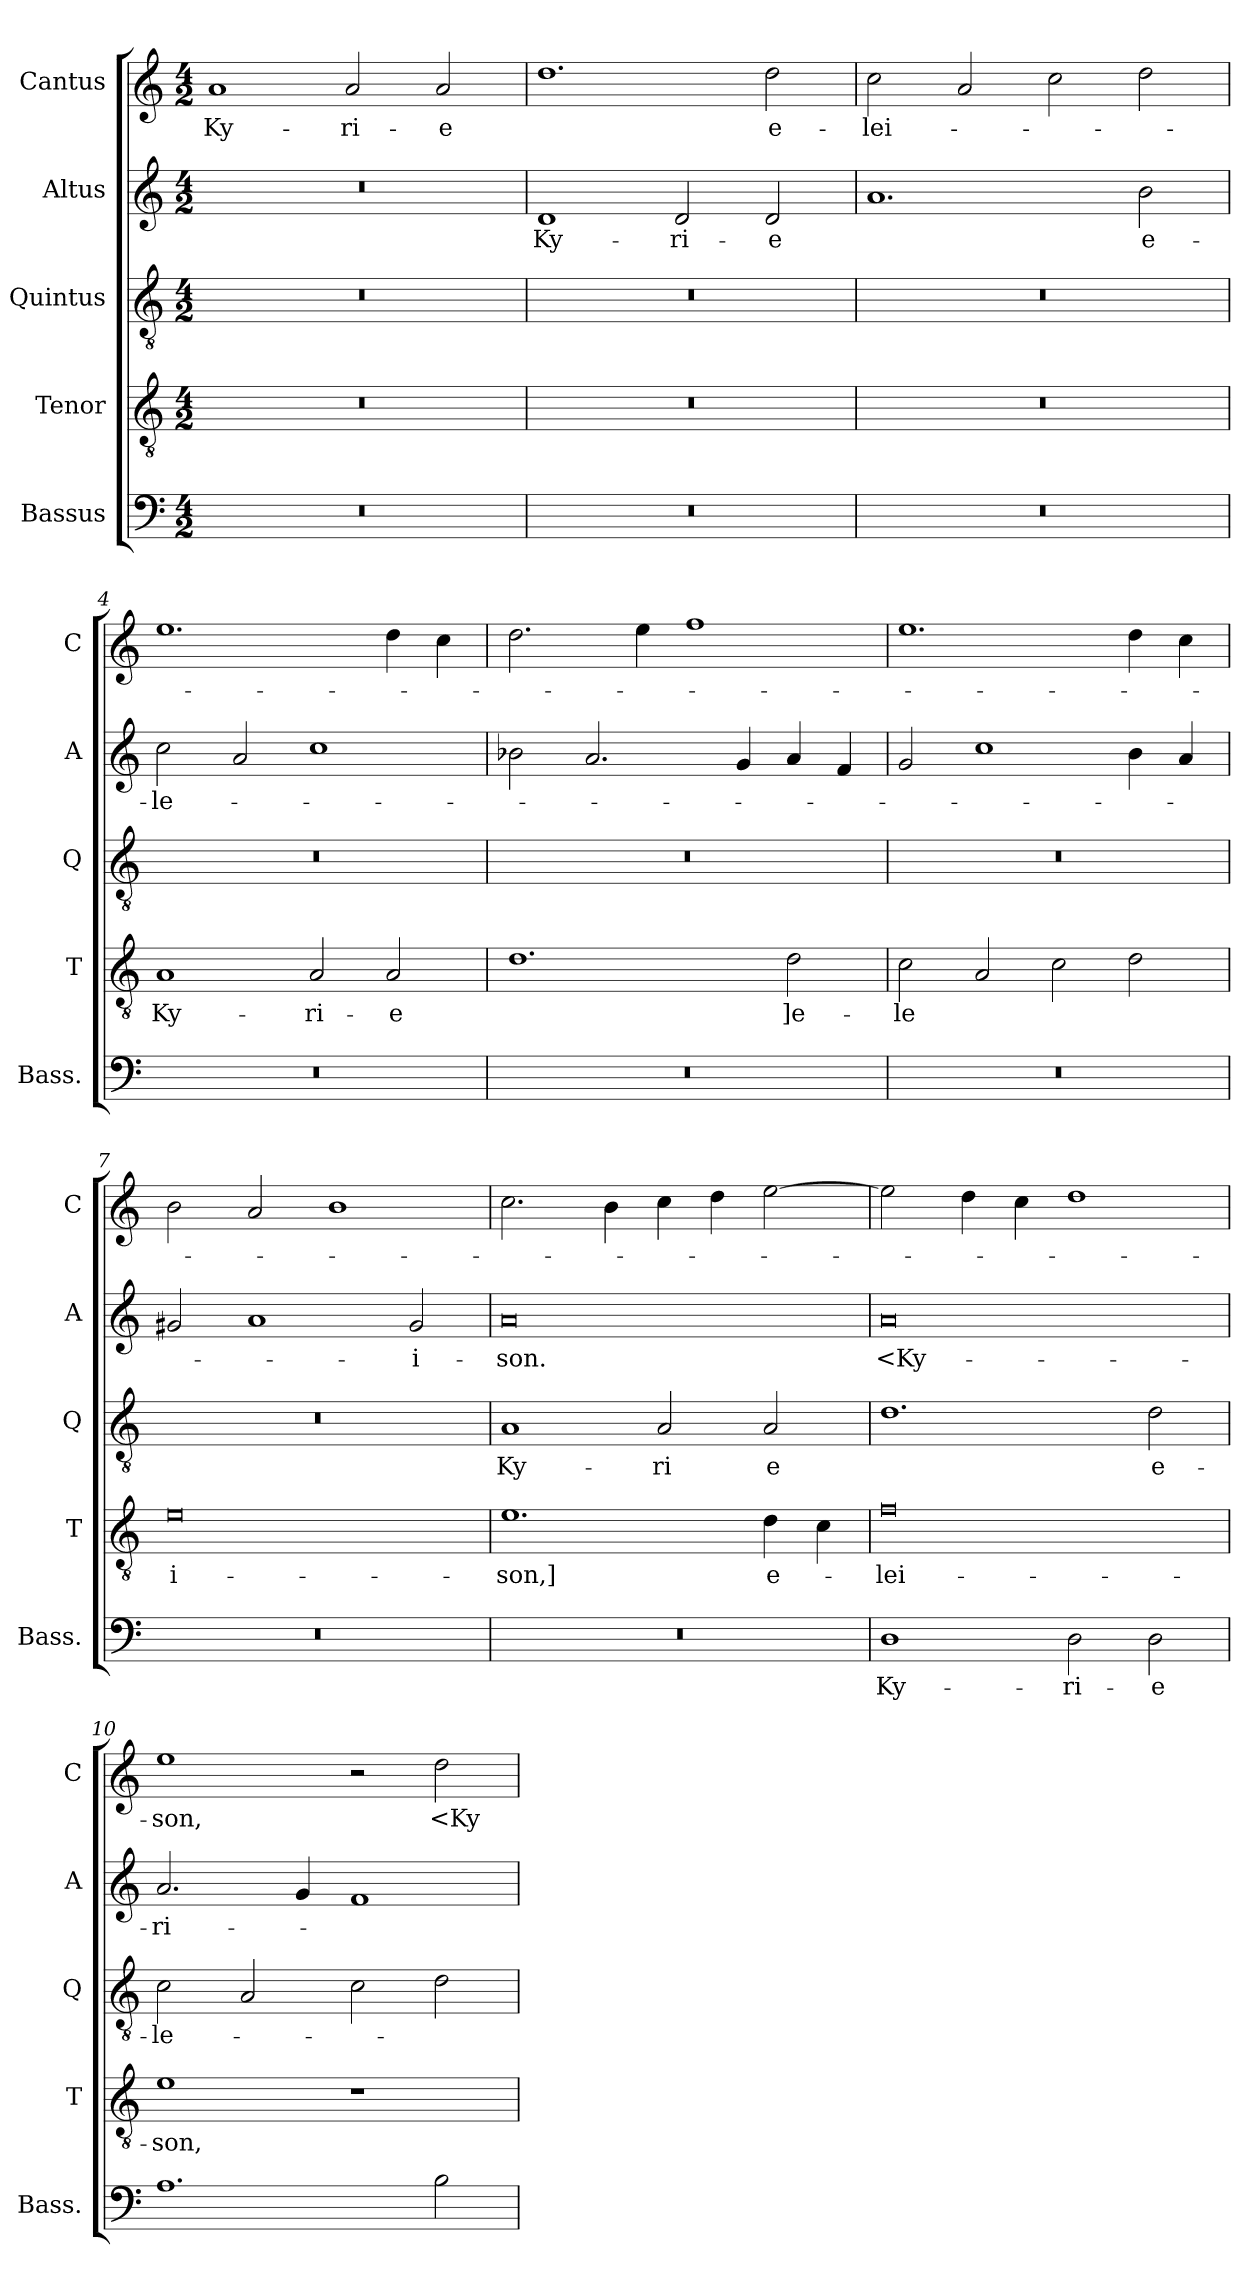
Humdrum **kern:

**kern	**text	**kern	**text	**kern	**text	**kern	**text	**kern	**text
*part5	*part5	*part4	*part4	*part3	*part3	*part2	*part2	*part1	*part1
*staff5	*staff5	*staff4	*staff4	*staff3	*staff3	*staff2	*staff2	*staff1	*staff1
*I"Bassus	*	*I"Tenor	*	*I"Quintus	*	*I"Altus	*	*I"Cantus	*
*I'Bass.	*	*I'T	*	*I'Q	*	*I'A	*	*I'C	*
*clefF4	*	*clefGv2	*	*clefGv2	*	*clefG2	*	*clefG2	*
*	*	*ITrd7c12	*	*ITrd7c12	*	*	*	*	*
*k[]	*	*k[]	*	*k[]	*	*k[]	*	*k[]	*
*C:	*	*C:	*	*C:	*	*C:	*	*C:	*
*M4/2	*	*M4/2	*	*M4/2	*	*M4/2	*	*M4/2	*
=1	=1	=1	=1	=1	=1	=1	=1	=1	=1
0r	.	0r	.	0r	.	0r	.	1a/	Ky-
.	.	.	.	.	.	.	.	2a/	-ri-
.	.	.	.	.	.	.	.	2a/	-e
=2	=2	=2	=2	=2	=2	=2	=2	=2	=2
0r	.	0r	.	0r	.	1d/	Ky-	1.dd\	.
.	.	.	.	.	.	2d/	-ri-	.	.
.	.	.	.	.	.	2d/	-e	2dd\	e-
=3	=3	=3	=3	=3	=3	=3	=3	=3	=3
0r	.	0r	.	0r	.	1.a/	.	2cc\	-lei-
.	.	.	.	.	.	.	.	2a/	.
.	.	.	.	.	.	.	.	2cc\	.
.	.	.	.	.	.	2b\	e-	2dd\	.
=4	=4	=4	=4	=4	=4	=4	=4	=4	=4
0r	.	1AA/	Ky-	0r	.	2cc\	-le-	1.ee\	.
.	.	.	.	.	.	2a/	.	.	.
.	.	2AA/	-ri-	.	.	1cc\	.	.	.
.	.	2AA/	-e	.	.	.	.	4dd\	.
.	.	.	.	.	.	.	.	4cc\	.
=5	=5	=5	=5	=5	=5	=5	=5	=5	=5
0r	.	1.D\	.	0r	.	2b-X\	.	2.dd\	.
.	.	.	.	.	.	2.a/	.	.	.
.	.	.	.	.	.	.	.	4ee\	.
.	.	.	.	.	.	.	.	1ff\	.
.	.	.	.	.	.	4g/	.	.	.
.	.	2D\	]e-	.	.	4a/	.	.	.
.	.	.	.	.	.	4f/	.	.	.
=6	=6	=6	=6	=6	=6	=6	=6	=6	=6
0r	.	2C\	-le	0r	.	2g/	.	1.ee\	.
.	.	2AA/	.	.	.	1cc\	.	.	.
.	.	2C\	.	.	.	.	.	.	.
.	.	2D\	.	.	.	4b\	.	4dd\	.
.	.	.	.	.	.	4a/	.	4cc\	.
=7	=7	=7	=7	=7	=7	=7	=7	=7	=7
0r	.	0E\	i-	0r	.	2g#/	.	2b\	.
.	.	.	.	.	.	1a/	.	2a/	.
.	.	.	.	.	.	.	.	1b\	.
.	.	.	.	.	.	2g#/	-i-	.	.
=8	=8	=8	=8	=8	=8	=8	=8	=8	=8
0r	.	1.E\	-son,]	1AA/	Ky-	0a/	-son.	2.cc\	.
.	.	.	.	.	.	.	.	4b\	.
.	.	.	.	2AA/	-ri	.	.	4cc\	.
.	.	.	.	.	.	.	.	4dd\	.
.	.	4D\	e-	2AA/	e	.	.	[2ee\	.
.	.	4C\	.	.	.	.	.	.	.
=9	=9	=9	=9	=9	=9	=9	=9	=9	=9
1D\	Ky-	0F\	-lei-	1.D\	.	0a/	<Ky-	2ee\]	.
.	.	.	.	.	.	.	.	4dd\	.
.	.	.	.	.	.	.	.	4cc\	.
2D\	-ri-	.	.	.	.	.	.	1dd\	.
2D\	-e	.	.	2D\	e-	.	.	.	.
=10	=10	=10	=10	=10	=10	=10	=10	=10	=10
1.A\	.	1E\	-son,	2C\	-le-	2.a/	-ri-	1ee\	-son,
.	.	.	.	2AA/	.	.	.	.	.
.	.	.	.	.	.	4g/	.	.	.
.	.	1r	.	2C\	.	1f/	.	2r	.
2B\	.	.	.	2D\	.	.	.	2dd\	<Ky-
=	=	=	=	=	=	=	=	=	=
*-	*-	*-	*-	*-	*-	*-	*-	*-	*-
